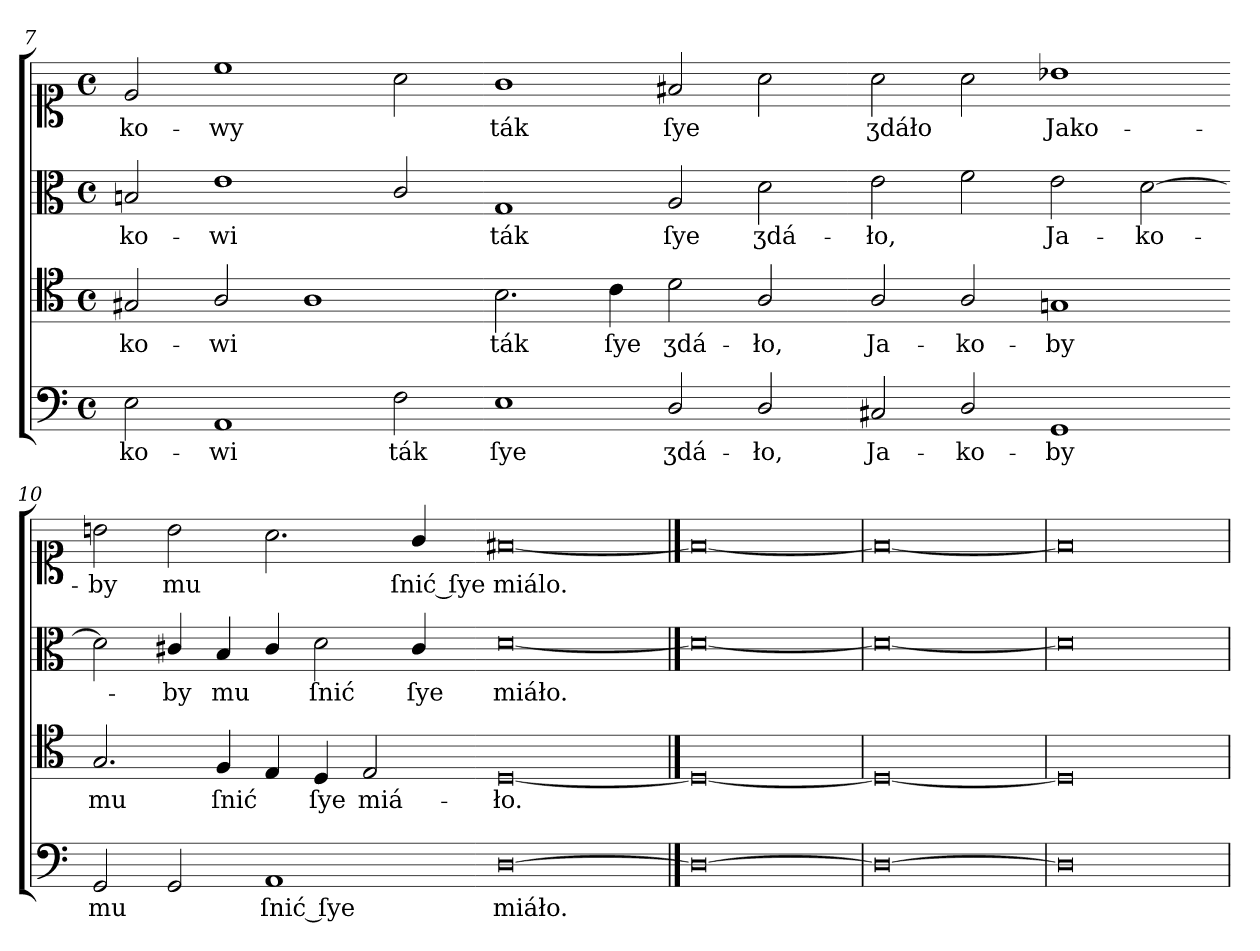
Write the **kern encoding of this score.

**kern	**text	**kern	**text	**kern	**text	**kern	**text
*part4	*part4	*part3	*part3	*part2	*part2	*part1	*part1
*staff4	*staff4	*staff3	*staff3	*staff2	*staff2	*staff1	*staff1
*clefF4	*	*clefC4	*	*clefC3	*	*clefC1	*
*k[]	*	*k[]	*	*k[]	*	*k[]	*
*M4/2	*	*M4/2	*	*M4/2	*	*M4/2	*
*met(c)	*	*met(c)	*	*met(c)	*	*met(c)	*
=7	=7	=7	=7	=7	=7	=7	=7
2E\	-ko-	2G#X/	-ko-	2Bn/	-ko-	2e/	-ko-
1AA/	-wi	2A/	-wi	1e\	-wi	1cc\	-wy
.	.	1A\	.	.	.	.	.
2F\	ták	.	.	2c/	.	2a\	.
=8-	=8-	=8-	=8-	=8-	=8-	=8-	=8-
1E\	ſye	2.B\	ták	1G/	ták	1g\	ták
.	.	4c\	ſye	.	.	.	.
2D/	ʒdá-	2d\	ʒdá-	2A/	ſye	2f#X/	ſye
2D/	-ło,	2A/	-ło,	2d\	ʒdá-	2a\	.
=9-	=9-	=9-	=9-	=9-	=9-	=9-	=9-
2C#X/	Ja-	2A/	Ja-	2e\	-ło,	2a\	ʒdáło
2D/	-ko-	2A/	-ko-	2f\	.	2a\	.
1GG/	-by	1Gn/	-by	2e\	Ja-	1b-\	Jako-
.	.	.	.	[2d\	-ko-	.	.
=10-	=10-	=10-	=10-	=10-	=10-	=10-	=10-
2GG/	mu	2.G/	mu	2d\]	.	2bn\	-by
2GG/	.	.	.	4c#X/	-by	2b\	mu
.	.	4F/	ſnić	4B/	mu	.	.
1AA/	ſnić ſye	4E/	.	4c#/	.	2.a\	.
.	.	4D/	ſye	2d\	ſnić	.	.
.	.	2E/	miá-	.	.	.	.
.	.	.	.	4c#/	ſye	4g/	ſnić ſye
=11-	=11-	=11-	=11-	=11-	=11-	=11-	=11-
[0D\	miáło.	[0D/	-ło.	[0d/	miáło.	[0f#X/	miálo.
==12	==12	==12	==12	==12	==12	==12	==12
0D\_	.	0D/_	.	0d/_	.	0f#/_	.
=13	=13	=13	=13	=13	=13	=13	=13
0D\_	.	0D/_	.	0d/_	.	0f#/_	.
=14	=14	=14	=14	=14	=14	=14	=14
0D\]	.	0D/]	.	0d/]	.	0f#/]	.
=	=	=	=	=	=	=	=
*-	*-	*-	*-	*-	*-	*-	*-
